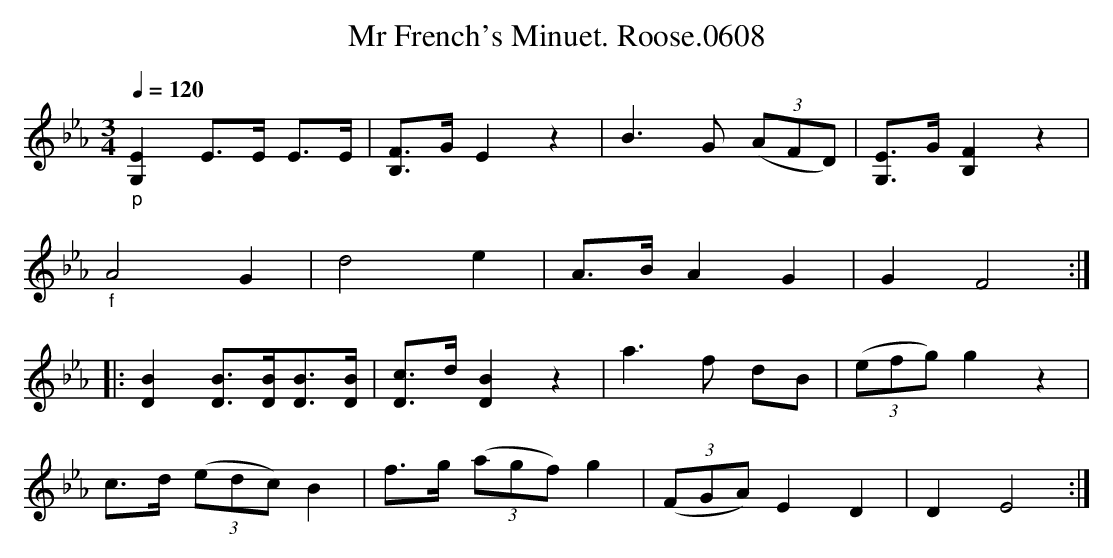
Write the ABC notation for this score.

X:1
T:Mr French's Minuet. Roose.0608
M:3/4
L:1/8
Q:1/4=120
K:Eb clef=treble
"_p"[EG,]2 E>E E>E | [FB,]>G E2z2 | B3G ((3AFD) | [EG,]>G [FB,]2z2 |
"_f"A4G2 | d4e2 | A>B A2G2 | G2F4 :|
|:[DB]2 [DB]>[DB][DB]>[DB] | [cD]>d [DB]2z2| a3f dB | ((3efg) g2z2 |
c>d ((3edc) B2 | f>g ((3agf) g2 | ((3FGA) E2D2 | D2E4 :|
